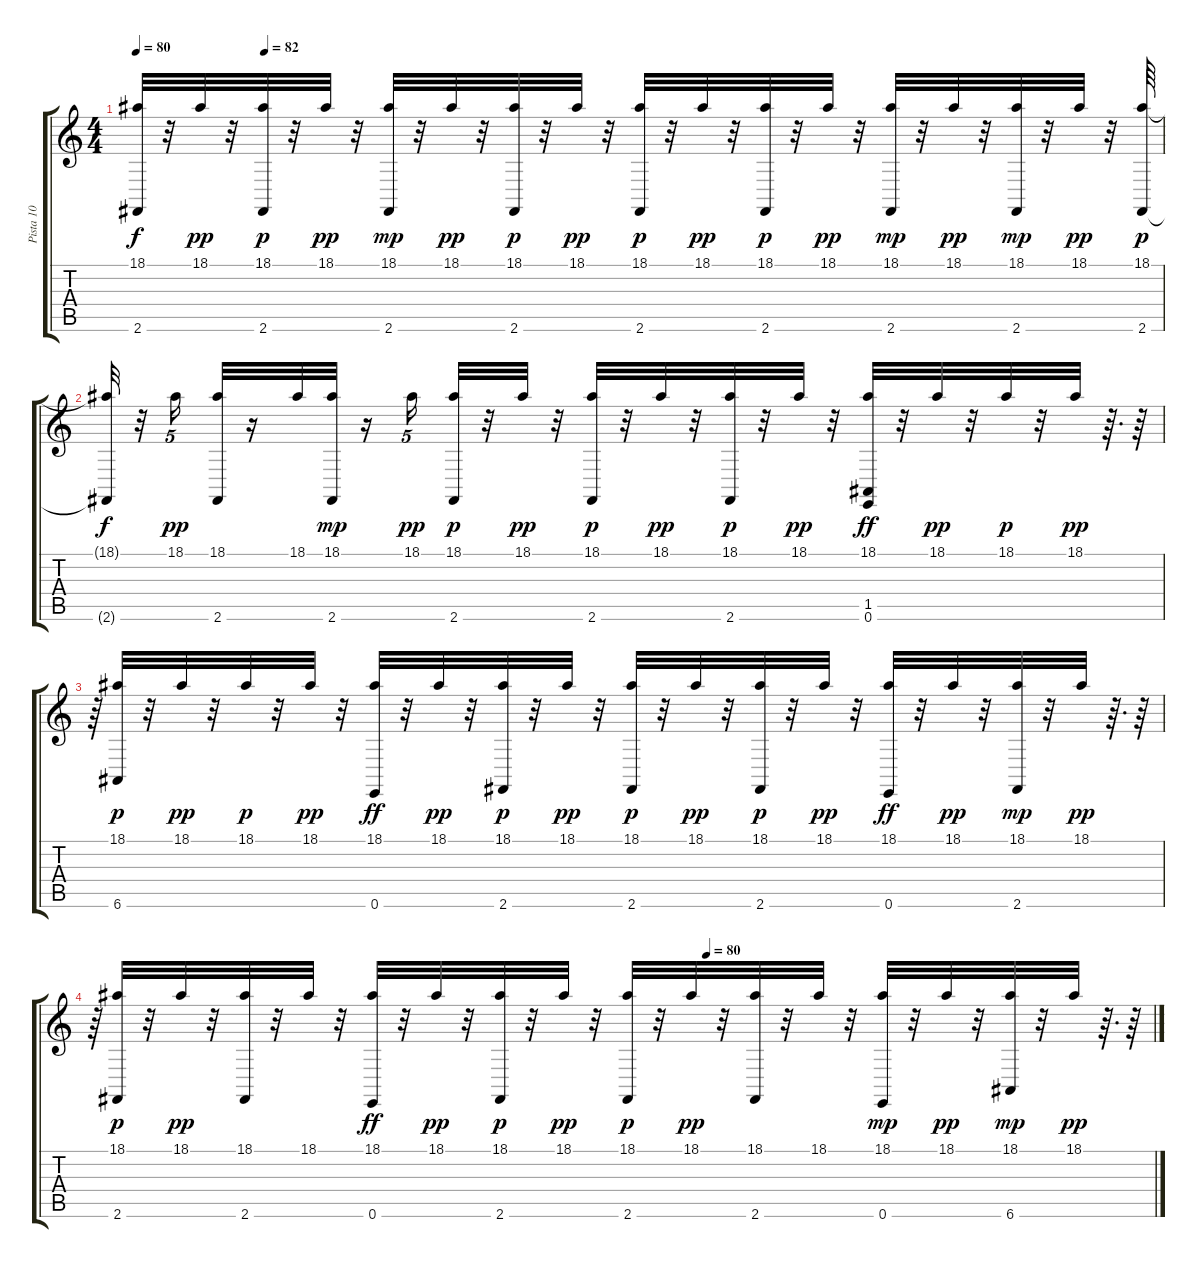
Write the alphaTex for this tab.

\track ("Pista 10" "Pista 10") {instrument acousticgrandpiano}
\staff {score tabs}
\tuning (E4 B3 G3 D3 A2 E2) {hide}
\ts (4 4)
\tempo 80
\tempo (82 0.125)
\clef g2
\ks c
(18.1{t} 2.6{t}).32{dy f} r.32 18.1.32{dy pp} r.32 (18.1 2.6).32{dy p} r.32 18.1.32{dy pp} r.32 (18.1 2.6).32{dy mp} r.32 18.1.32{dy pp} r.32 (18.1 2.6).32{dy p} r.32 18.1.32{dy pp} r.32 (18.1 2.6).32{dy p} r.32 18.1.32{dy pp} r.32 (18.1 2.6).32{dy p} r.32 18.1.32{dy pp} r.32 (18.1 2.6).32{dy mp} r.32 18.1.32{dy pp} r.32 (18.1 2.6).32{dy mp} r.32 18.1.32{dy pp} r.32 (18.1 2.6).64{dy p} |
(18.1{t} 2.6{t}).32{dy f} r.32 18.1.16{tu (5 4) dy pp} (18.1 2.6).32 r.16 18.1.32 (18.1 2.6).32{dy mp} r.16 18.1.16{tu (5 4) dy pp} (18.1 2.6).32{dy p} r.32 18.1.32{dy pp} r.32 (18.1 2.6).32{dy p} r.32 18.1.32{dy pp} r.32 (18.1 2.6).32{dy p} r.32 18.1.32{dy pp} r.32 (18.1 1.5 0.6).32{dy ff} r.32 18.1.32{dy pp} r.32 18.1.32{dy p} r.32 18.1.32{dy pp} r.64{d} r.64 |
r.64 (18.1 6.6).32{dy p} r.32 18.1.32{dy pp} r.32 18.1.32{dy p} r.32 18.1.32{dy pp} r.32 (18.1 0.6).32{dy ff} r.32 18.1.32{dy pp} r.32 (18.1 2.6).32{dy p} r.32 18.1.32{dy pp} r.32 (18.1 2.6).32{dy p} r.32 18.1.32{dy pp} r.32 (18.1 2.6).32{dy p} r.32 18.1.32{dy pp} r.32 (18.1 0.6).32{dy ff} r.32 18.1.32{dy pp} r.32 (18.1 2.6).32{dy mp} r.32 18.1.32{dy pp} r.64{d} r.64 |
\tempo (80 0.578125)
r.64 (18.1 2.6).32{dy p} r.32 18.1.32{dy pp} r.32 (18.1 2.6).32 r.32 18.1.32 r.32 (18.1 0.6).32{dy ff} r.32 18.1.32{dy pp} r.32 (18.1 2.6).32{dy p} r.32 18.1.32{dy pp} r.32 (18.1 2.6).32{dy p} r.32 18.1.32{dy pp} r.32 (18.1 2.6).32 r.32 18.1.32 r.32 (18.1 0.6).32{dy mp} r.32 18.1.32{dy pp} r.32 (18.1 6.6).32{dy mp} r.32 18.1.32{dy pp} r.64{d} r.64
